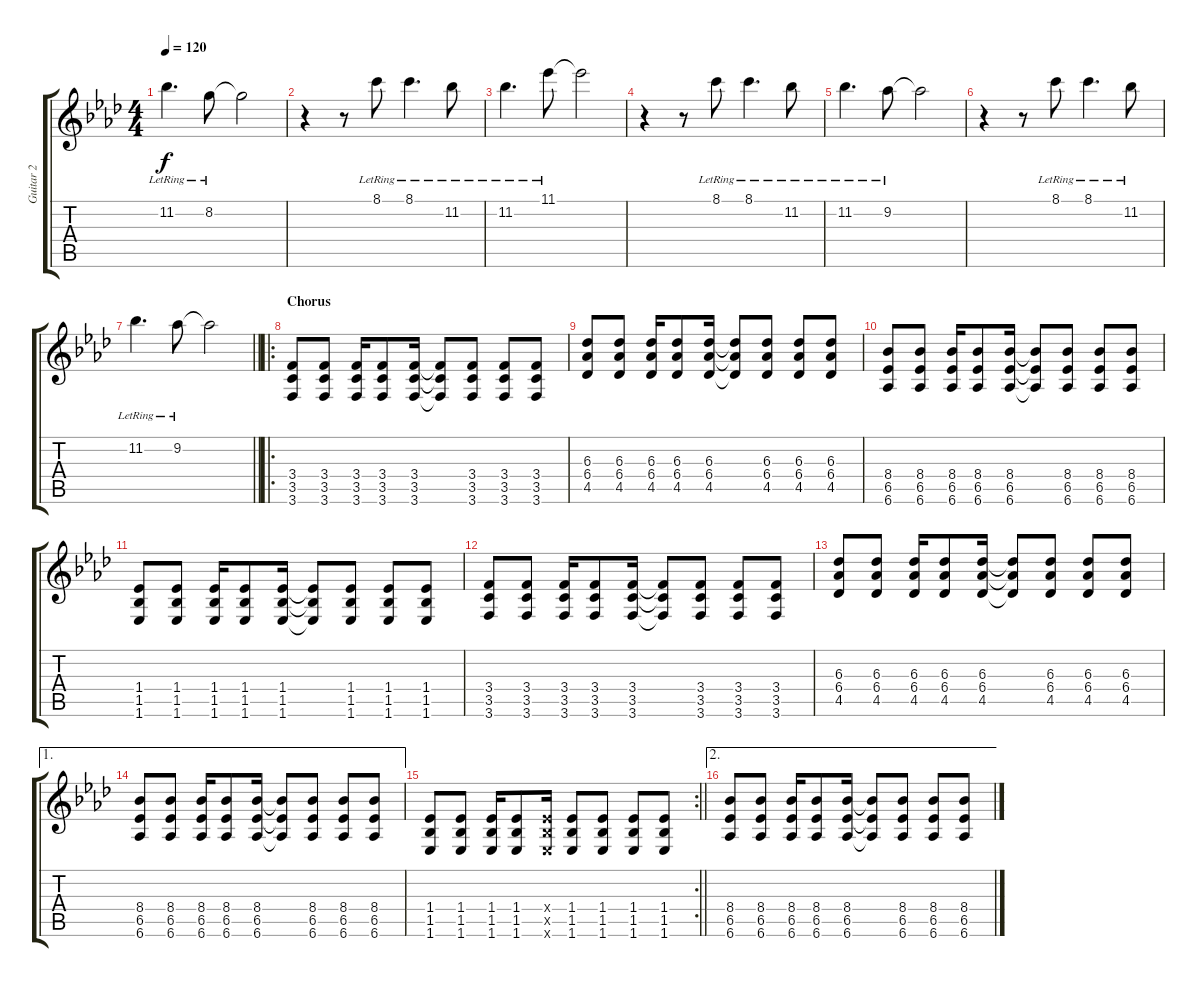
\track ("Guitar 2" "Guitar 2") {instrument distortionguitar}
\staff {score tabs}
\tuning (E4 B3 G3 D3 A2 D2) {hide}
\ts (4 4)
\tempo 120
\clef g2
\ks fminor
11.2{lr}.4{d dy f} 8.2{lr}.8 8.2{t}.2 |
r.4 r.8 8.1{lr}.8 8.1{lr}.4{d} 11.2{lr}.8 |
11.2{lr}.4{d} 11.1{lr}.8 11.1{t}.2 |
r.4 r.8 8.1{lr}.8 8.1{lr}.4{d} 11.2{lr}.8 |
11.2{lr}.4{d} 9.2{lr}.8 9.2{t}.2 |
r.4 r.8 8.1{lr}.8 8.1{lr}.4{d} 11.2{lr}.8 |
\barLineRight lightlight
11.2{lr}.4{d} 9.2{lr}.8 9.2{t}.2 |
\ro
\section ("" "Chorus")
(3.4 3.5 3.6).8{instrument distortionguitar} (3.4 3.5 3.6).8 (3.4 3.5 3.6).16 (3.4 3.5 3.6).8 (3.4 3.5 3.6).16 (3.4{t} 3.5{t} 3.6{t}).8 (3.4 3.5 3.6).8 (3.4 3.5 3.6).8 (3.4 3.5 3.6).8 |
(6.3 6.4 4.5).8 (6.3 6.4 4.5).8 (6.3 6.4 4.5).16 (6.3 6.4 4.5).8 (6.3 6.4 4.5).16 (6.3{t} 6.4{t} 4.5{t}).8 (6.3 6.4 4.5).8 (6.3 6.4 4.5).8 (6.3 6.4 4.5).8 |
(8.4 6.5 6.6).8 (8.4 6.5 6.6).8 (8.4 6.5 6.6).16 (8.4 6.5 6.6).8 (8.4 6.5 6.6).16 (8.4{t} 6.5{t} 6.6{t}).8 (8.4 6.5 6.6).8 (8.4 6.5 6.6).8 (8.4 6.5 6.6).8 |
(1.4 1.5 1.6).8 (1.4 1.5 1.6).8 (1.4 1.5 1.6).16 (1.4 1.5 1.6).8 (1.4 1.5 1.6).16 (1.4{t} 1.5{t} 1.6{t}).8 (1.4 1.5 1.6).8 (1.4 1.5 1.6).8 (1.4 1.5 1.6).8 |
(3.4 3.5 3.6).8 (3.4 3.5 3.6).8 (3.4 3.5 3.6).16 (3.4 3.5 3.6).8 (3.4 3.5 3.6).16 (3.4{t} 3.5{t} 3.6{t}).8 (3.4 3.5 3.6).8 (3.4 3.5 3.6).8 (3.4 3.5 3.6).8 |
(6.3 6.4 4.5).8 (6.3 6.4 4.5).8 (6.3 6.4 4.5).16 (6.3 6.4 4.5).8 (6.3 6.4 4.5).16 (6.3{t} 6.4{t} 4.5{t}).8 (6.3 6.4 4.5).8 (6.3 6.4 4.5).8 (6.3 6.4 4.5).8 |
\ae 1
(8.4 6.5 6.6).8 (8.4 6.5 6.6).8 (8.4 6.5 6.6).16 (8.4 6.5 6.6).8 (8.4 6.5 6.6).16 (8.4{t} 6.5{t} 6.6{t}).8 (8.4 6.5 6.6).8 (8.4 6.5 6.6).8 (8.4 6.5 6.6).8 |
\rc 2
\barLineRight lightlight
(1.4 1.5 1.6).8 (1.4 1.5 1.6).8 (1.4 1.5 1.6).16 (1.4 1.5 1.6).8 (1.4{x} 1.5{x} 1.6{x}).16 (1.4 1.5 1.6).8 (1.4 1.5 1.6).8 (1.4 1.5 1.6).8 (1.4 1.5 1.6).8 |
\ae 2
(8.4 6.5 6.6).8 (8.4 6.5 6.6).8 (8.4 6.5 6.6).16 (8.4 6.5 6.6).8 (8.4 6.5 6.6).16 (8.4{t} 6.5{t} 6.6{t}).8 (8.4 6.5 6.6).8 (8.4 6.5 6.6).8 (8.4 6.5 6.6).8
